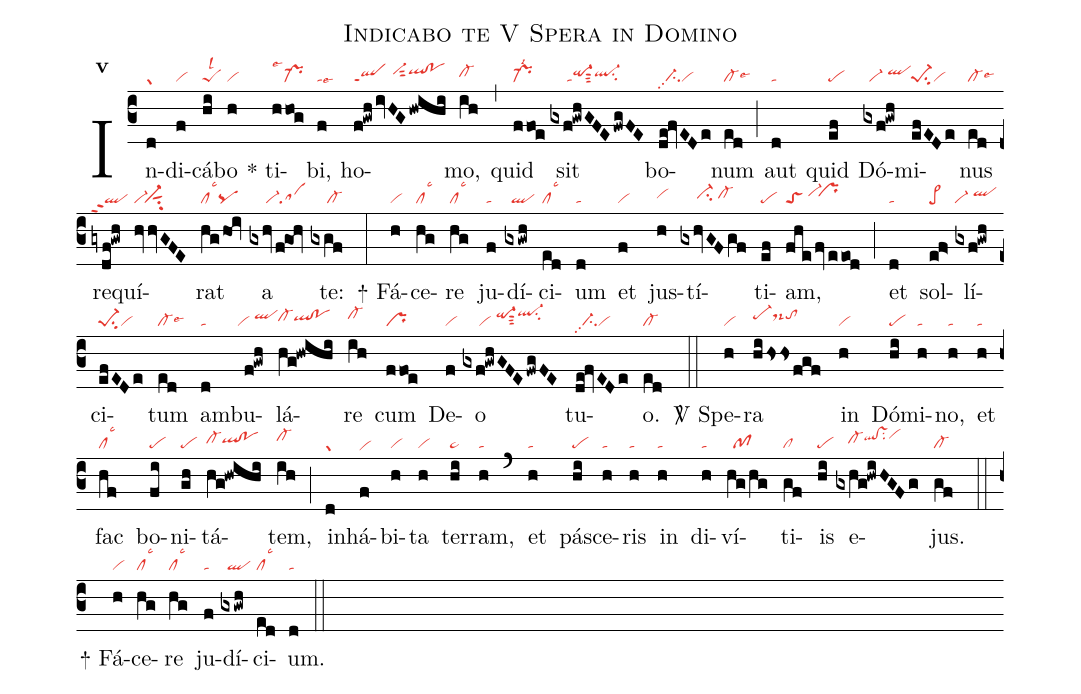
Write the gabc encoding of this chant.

name:Indicabo te V Spera in Domino;
office-part:re;
mode:5;
nabc-lines:1;
%%
initial-style: 1;
name:Indicabo tibi;
mode: 5;
office-part: Responsorium;
annotation: Resp.;
annotation: v;
nabc-lines:1;
%%
(c3) In(d|gr)di(f|vi)cá(hi|peSlsl2)bo(h|vi) <sp>*</sp> ti(hhog|pr-lse1)bi,(f|talse6) ho(f!gwhivHG/hwihi|qlppt1/vi-hisut2qlhi!pohi)mo,(ih|cl-hh) (,) quid(ffoe|pr-lsi2) sit(gxf!gwhGFE/fwgFE|/////taqi-hhsut3ql-hhsu2) bo(de!fvEDe|//ci-pp2vi)num(ed|cl-lse6) (;) aut(d|ta) quid(ef|pe) Dó(gxf!gwh|//vi-/qlhi)mi(efEDe|pe-1su2vi)nus(ed|cl-lse6) re(gydf!gwh|qlppt2)quí(hvhvGFE|vi-`vi-sut1su2)rat(hg/hoi|cllsc3pq) a(gxhvf@goh|/////vi-sa) te:(gxgf|/////cl-) (:)

<sp>+</sp> Fá(h|vi)ce(hg|cllsc3)re(hg|cllsc3) ju(f|ta)dí(gxgwh|//ql)ci(ed|cllsc3)um(d|ta) et(f|vi) jus(h|vihh)tí(gxhvGFgf|/////ci-hh/cl-hh)ti(ef|pe)am,(fhefveeod|toS/vi-hi`prhi) (;) et(d|ta) sol(ef>|pe>)lí(gxf!gwh|vi-/qlhi)ci(efEDe|pe-1su2vi)tum(ed|cl-lse6) am(d|ta)bu(f!gwh|``vi/qlhi)lá(hg!hwihi|cl-hhqlhh!pohh)re(ih|cl-hi) cum(ffoe|pr) De(f|vi)o(gxf!gwhGFE/fwgFE|/////vi/qi-hisut3ql-hjsu2) tu(de!fvEDe|//ci-pp2vi)o.(ed|cl-) (::)

<sp>V/</sp> Spe(h|vi)ra(hi/hshsfgf|pe-hids-hitohi) in(h|vi) Dó(hi|pe)mi(h|ta)no,(h|ta) et(h|ta) fac(hf|cllsc3) bo(fi|pe)ni(gh|pe)tá(hg!hwihi|cl-hhqlhh!pohh)tem,(ih|cl-hi) (;) in(d|gr)há(f|vihe)bi(h|vi)ta(h|vi) ter(hi|pe~)ram,(h|ta) (`) et(h|ta) pá(hi|pe)sce(h|ta)ris(h|ta) in(h|ta) di(h|ta)ví(hg/hg|//pf)ti(gf|cl)is(hi|pe) e(gxhg!hwiHGFg|////cl-hhqlhi!vshisu2vihj)jus.(gf|cl-) (::)

<sp>+</sp> Fá(h|vi)ce(hg|cllsc3)re(hg|cllsc3) ju(f|ta)dí(gxgwh|//ql)ci(ed|cllsc3)um.(d|ta) (::)
